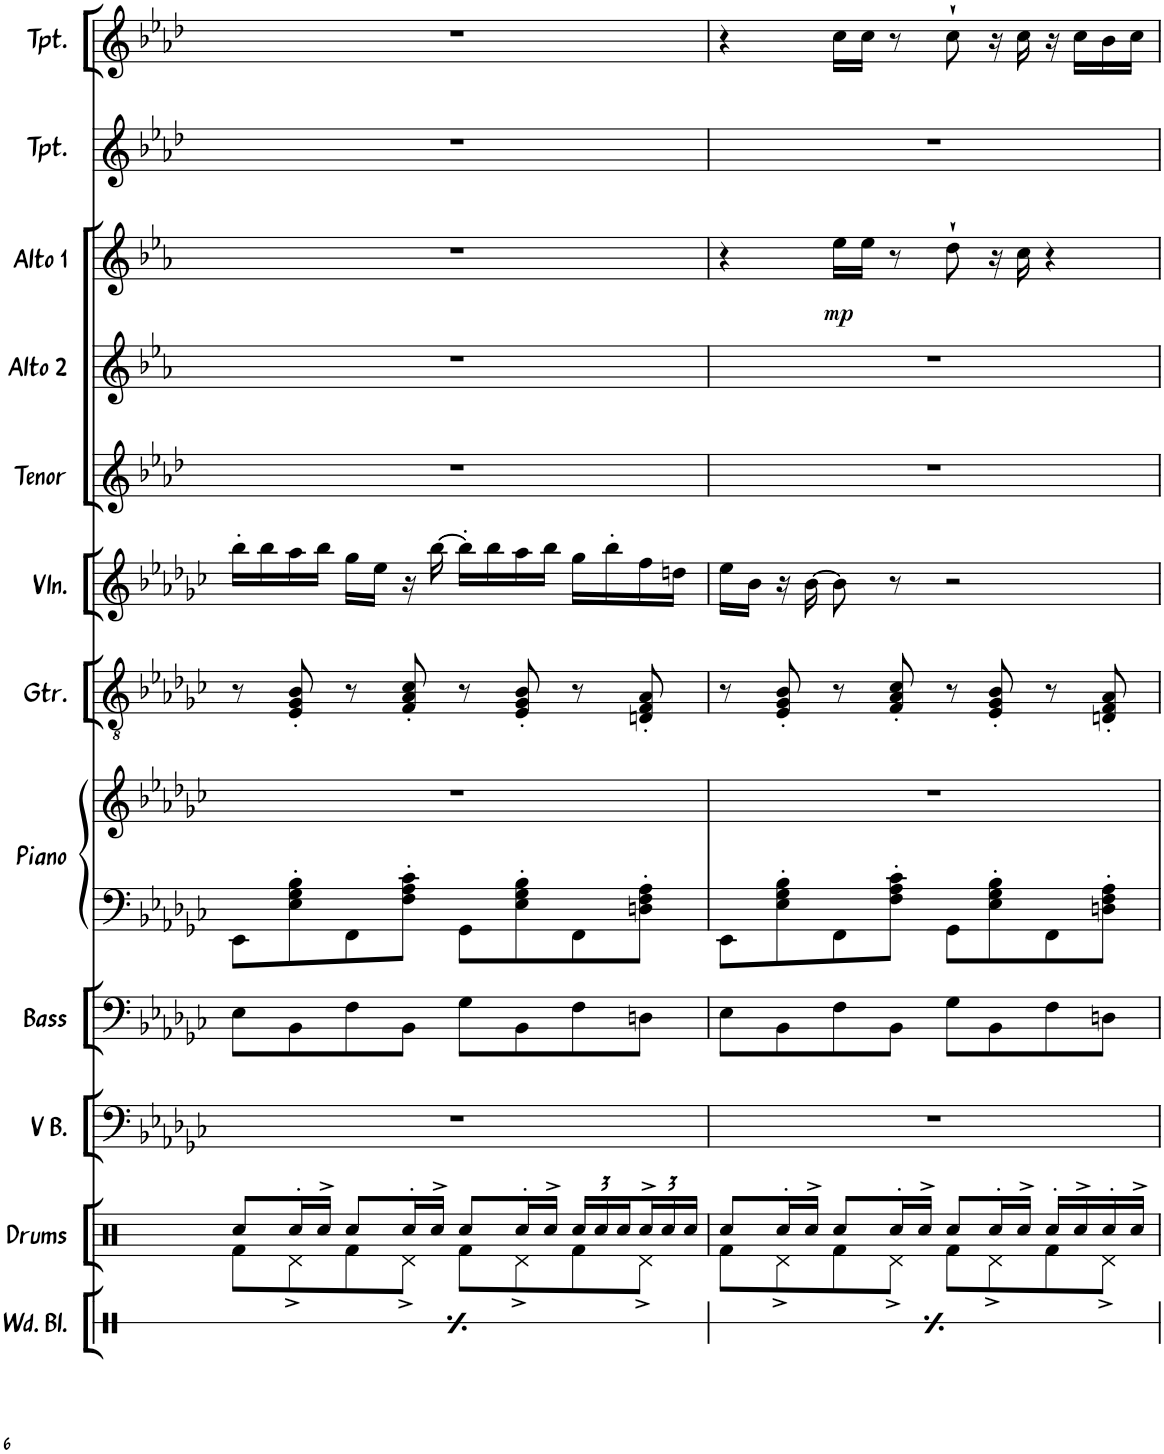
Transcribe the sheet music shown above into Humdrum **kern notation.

**kern	**kern	**kern	**kern	**kern	**kern	**kern	**kern	**kern	**kern	**kern	**kern	**dynam	**kern	**kern
*part13	*part12	*part11	*part10	*part9	*part8	*part8	*part7	*part6	*part5	*part4	*part3	*part3	*part2	*part1
*staff14	*staff13	*staff12	*staff11	*staff10	*staff9	*staff8	*staff7	*staff6	*staff5	*staff4	*staff3	*staff3	*staff2	*staff1
*I"Wood Blocks	*I"Drums	*I"Vocal Bass	*I"Double Bass	*I"Bass	*I"Piano	*	*I"Guitar	*I"Violin	*I"Tenor Sax	*I"Alto Sax 2	*I"Alto Sax 1	*	*I"Trumpet	*I"Trumpet
*I'Wd. Bl.	*I'Drums	*I'V B.	*I'Db.	*I'Bass	*I'Piano	*	*I'Gtr.	*I'Vln.	*I'Tenor	*I'Alto 2	*I'Alto 1	*	*I'Tpt.	*I'Tpt.
!!LO:PB:g=z
*clefX	*clefX	*clefF4	*clefF4	*clefF4	*clefF4	*clefG2	*clefGv2	*clefG2	*clefG2	*clefG2	*clefG2	*	*clefG2	*clefG2
*	*	*	*Trd7c12	*Trd7c12	*	*	*	*	*Trd8c14	*Trd5c9	*Trd5c9	*	*Trd1c2	*Trd1c2
*k[]	*k[]	*k[b-e-a-d-g-c-]	*k[b-e-a-d-g-c-]	*k[b-e-a-d-g-c-]	*k[b-e-a-d-g-c-]	*k[b-e-a-d-g-c-]	*k[b-e-a-d-g-c-]	*k[b-e-a-d-g-c-]	*k[b-e-a-d-]	*k[b-e-a-]	*k[b-e-a-]	*	*k[b-e-a-d-]	*k[b-e-a-d-]
*M4/4	*M4/4	*M4/4	*M4/4	*M4/4	*M4/4	*M4/4	*M4/4	*M4/4	*M4/4	*M4/4	*M4/4	*	*M4/4	*M4/4
=13	=13	=13	=13	=13	=13	=13	=13	=13	=13	=13	=13	=13	=13	=13
*	*^	*	*	*	*	*	*	*	*	*	*	*	*	*
8Rf/	8Rcc/L	8Rf\L	1r	8E-/L	8E-\L	8EE-\L	1r	8r	16bb-'\LL	1r	1r	1r	.	1r	1r
.	.	.	.	.	.	.	.	.	16bb-\	.	.	.	.	.	.
16r	16Rcc'/L	8Rd^\	.	8BB-/J	8BB-\	8E-\' 8G-\' 8B-\'	.	8E-/' 8G-/' 8B-/'	16aa-\	.	.	.	.	.	.
16Rf^/	16Rcc^/JJ	.	.	.	.	.	.	.	16bb-\JJ	.	.	.	.	.	.
4Rd/	8Rcc/L	8Rf\	.	8F\L	8F\	8FF\	.	8r	16gg-\LL	.	.	.	.	.	.
.	.	.	.	.	.	.	.	.	16ee-\JJ	.	.	.	.	.	.
.	16Rcc'/L	8Rd^\J	.	8BB-\J	8BB-\J	8F\' 8A-\' 8c-\'J	.	8F/' 8A-/' 8c-/'	16r	.	.	.	.	.	.
.	16Rcc^/JJ	.	.	.	.	.	.	.	[16bb-\	.	.	.	.	.	.
4Rf/	8Rcc/L	8Rf\L	.	8G-\L	8G-\L	8GG-\L	.	8r	16bb-'\LL]	.	.	.	.	.	.
.	.	.	.	.	.	.	.	.	16bb-\	.	.	.	.	.	.
.	16Rcc'/L	8Rd^\	.	8BB-\J	8BB-\	8E-\' 8G-\' 8B-\'	.	8E-/' 8G-/' 8B-/'	16aa-\	.	.	.	.	.	.
.	16Rcc^/JJ	.	.	.	.	.	.	.	16bb-\JJ	.	.	.	.	.	.
*	*Xbrackettup	*	*	*	*	*	*	*	*	*	*	*	*	*	*
4Rf/	24Rcc/LL	8Rf\	.	8F\L	8F\	8FF\	.	8r	16gg-\LL	.	.	.	.	.	.
.	24Rcc/	.	.	.	.	.	.	.	.	.	.	.	.	.	.
.	.	.	.	.	.	.	.	.	16bb-'\	.	.	.	.	.	.
.	24Rcc/	.	.	.	.	.	.	.	.	.	.	.	.	.	.
.	24Rcc^/	8Rd^\J	.	8Dn\J	8Dn\J	8Dn\' 8F\' 8A-\'J	.	8Dn/' 8F/' 8A-/'	16ff\	.	.	.	.	.	.
.	24Rcc/	.	.	.	.	.	.	.	.	.	.	.	.	.	.
.	.	.	.	.	.	.	.	.	16ddn\JJ	.	.	.	.	.	.
.	24Rcc/JJ	.	.	.	.	.	.	.	.	.	.	.	.	.	.
=14	=14	=14	=14	=14	=14	=14	=14	=14	=14	=14	=14	=14	=14	=14	=14
8Rf/	8Rcc/L	8Rf\L	1r	8E-/L	8E-\L	8EE-\L	1r	8r	16ee-\LL	1r	1r	4r	.	1r	4r
.	.	.	.	.	.	.	.	.	16b-\JJ	.	.	.	.	.	.
16r	16Rcc'/L	8Rd^\	.	8BB-/J	8BB-\	8E-\' 8G-\' 8B-\'	.	8E-/' 8G-/' 8B-/'	16r	.	.	.	.	.	.
16Rf^/	16Rcc^/JJ	.	.	.	.	.	.	.	[16b-\	.	.	.	.	.	.
!	!	!	!	!	!	!	!	!	!	!	!	!	!LO:DY:b	!	!
4Rd/	8Rcc/L	8Rf\	.	8F\L	8F\	8FF\	.	8r	8b-\]	.	.	16ee-\LL	mp	.	16cc\LL
.	.	.	.	.	.	.	.	.	.	.	.	16ee-\JJ	.	.	16cc\JJ
.	16Rcc'/L	8Rd^\J	.	8BB-\J	8BB-\J	8F\' 8A-\' 8c-\'J	.	8F/' 8A-/' 8c-/'	8r	.	.	8r	.	.	8r
.	16Rcc^/JJ	.	.	.	.	.	.	.	.	.	.	.	.	.	.
4Rf/	8Rcc/L	8Rf\L	.	8G-\L	8G-\L	8GG-\L	.	8r	2r	.	.	8dd`\	.	.	8cc`\
.	16Rcc'/L	8Rd^\	.	8BB-\J	8BB-\	8E-\' 8G-\' 8B-\'	.	8E-/' 8G-/' 8B-/'	.	.	.	16r	.	.	16r
.	16Rcc^/JJ	.	.	.	.	.	.	.	.	.	.	16cc\	.	.	16cc\
4Rf/	16Rcc'/LL	8Rf\	.	8F\L	8F\	8FF\	.	8r	.	.	.	4r	.	.	16r
.	16Rcc^/	.	.	.	.	.	.	.	.	.	.	.	.	.	16cc\LL
.	16Rcc'/	8Rd^\J	.	8Dn\J	8Dn\J	8Dn\' 8F\' 8A-\'J	.	8Dn/' 8F/' 8A-/'	.	.	.	.	.	.	16b-\
.	16Rcc^/JJ	.	.	.	.	.	.	.	.	.	.	.	.	.	16cc\JJ
*	*v	*v	*	*	*	*	*	*	*	*	*	*	*	*	*
=	=	=	=	=	=	=	=	=	=	=	=	=	=	=
*-	*-	*-	*-	*-	*-	*-	*-	*-	*-	*-	*-	*-	*-	*-
